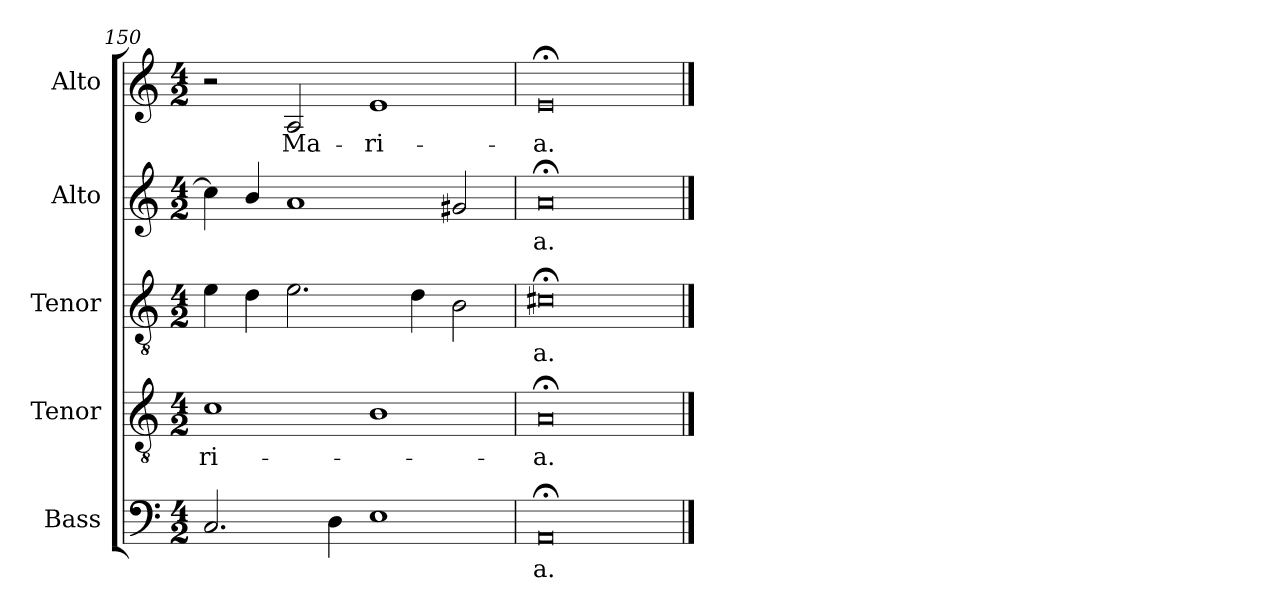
**kern	**text	**kern	**text	**kern	**text	**kern	**text	**kern	**text
*part5	*part5	*part4	*part4	*part3	*part3	*part2	*part2	*part1	*part1
*staff5	*staff5	*staff4	*staff4	*staff3	*staff3	*staff2	*staff2	*staff1	*staff1
*I"Bass	*	*I"Tenor	*	*I"Tenor	*	*I"Alto	*	*I"Alto	*
*I'B.	*	*I'T2.	*	*I'T1.	*	*I'A2.	*	*I'A1.	*
*clefF4	*	*clefGv2	*	*clefGv2	*	*clefG2	*	*clefG2	*
*	*	*ITrd7c12	*	*ITrd7c12	*	*	*	*	*
*k[]	*	*k[]	*	*k[]	*	*k[]	*	*k[]	*
*C:	*	*C:	*	*C:	*	*C:	*	*C:	*
*M4/2	*	*M4/2	*	*M4/2	*	*M4/2	*	*M4/2	*
=150	=150	=150	=150	=150	=150	=150	=150	=150	=150
!	!	!	!LO:LY:b:color=#000000	!	!	!	!	!	!
2.Ci/	.	1Ci	-ri-	4Ei\	.	4cci\]	.	2r	.
.	.	.	.	4Di\	.	4bi/	.	.	.
!	!	!	!	!	!	!	!	!	!LO:LY:b:color=#000000
.	.	.	.	2.Ei\	.	1ai	.	2Ai/	Ma-
4Di\	.	.	.	.	.	.	.	.	.
!	!	!	!	!	!	!	!	!	!LO:LY:b:color=#000000
1Ei	.	1BBi	.	.	.	.	.	1ei	-ri-
.	.	.	.	4Di\	.	.	.	.	.
.	.	.	.	2BBi\	.	2g#Xi/	.	.	.
=151	=151	=151	=151	=151	=151	=151	=151	=151	=151
!	!LO:LY:b:color=#000000	!	!	!	!	!	!	!	!
!	!	!	!LO:LY:b:color=#000000	!	!	!	!	!	!
!	!	!	!	!	!LO:LY:b:color=#000000	!	!	!	!
!	!	!	!	!	!	!	!LO:LY:b:color=#000000	!	!
!	!	!	!	!	!	!	!	!	!LO:LY:b:color=#000000
0AA;i	-a.	0AA;i	-a.	0C#X;i	-a.	0a;i	-a.	0e;i	-a.
==	==	==	==	==	==	==	==	==	==
*-	*-	*-	*-	*-	*-	*-	*-	*-	*-
